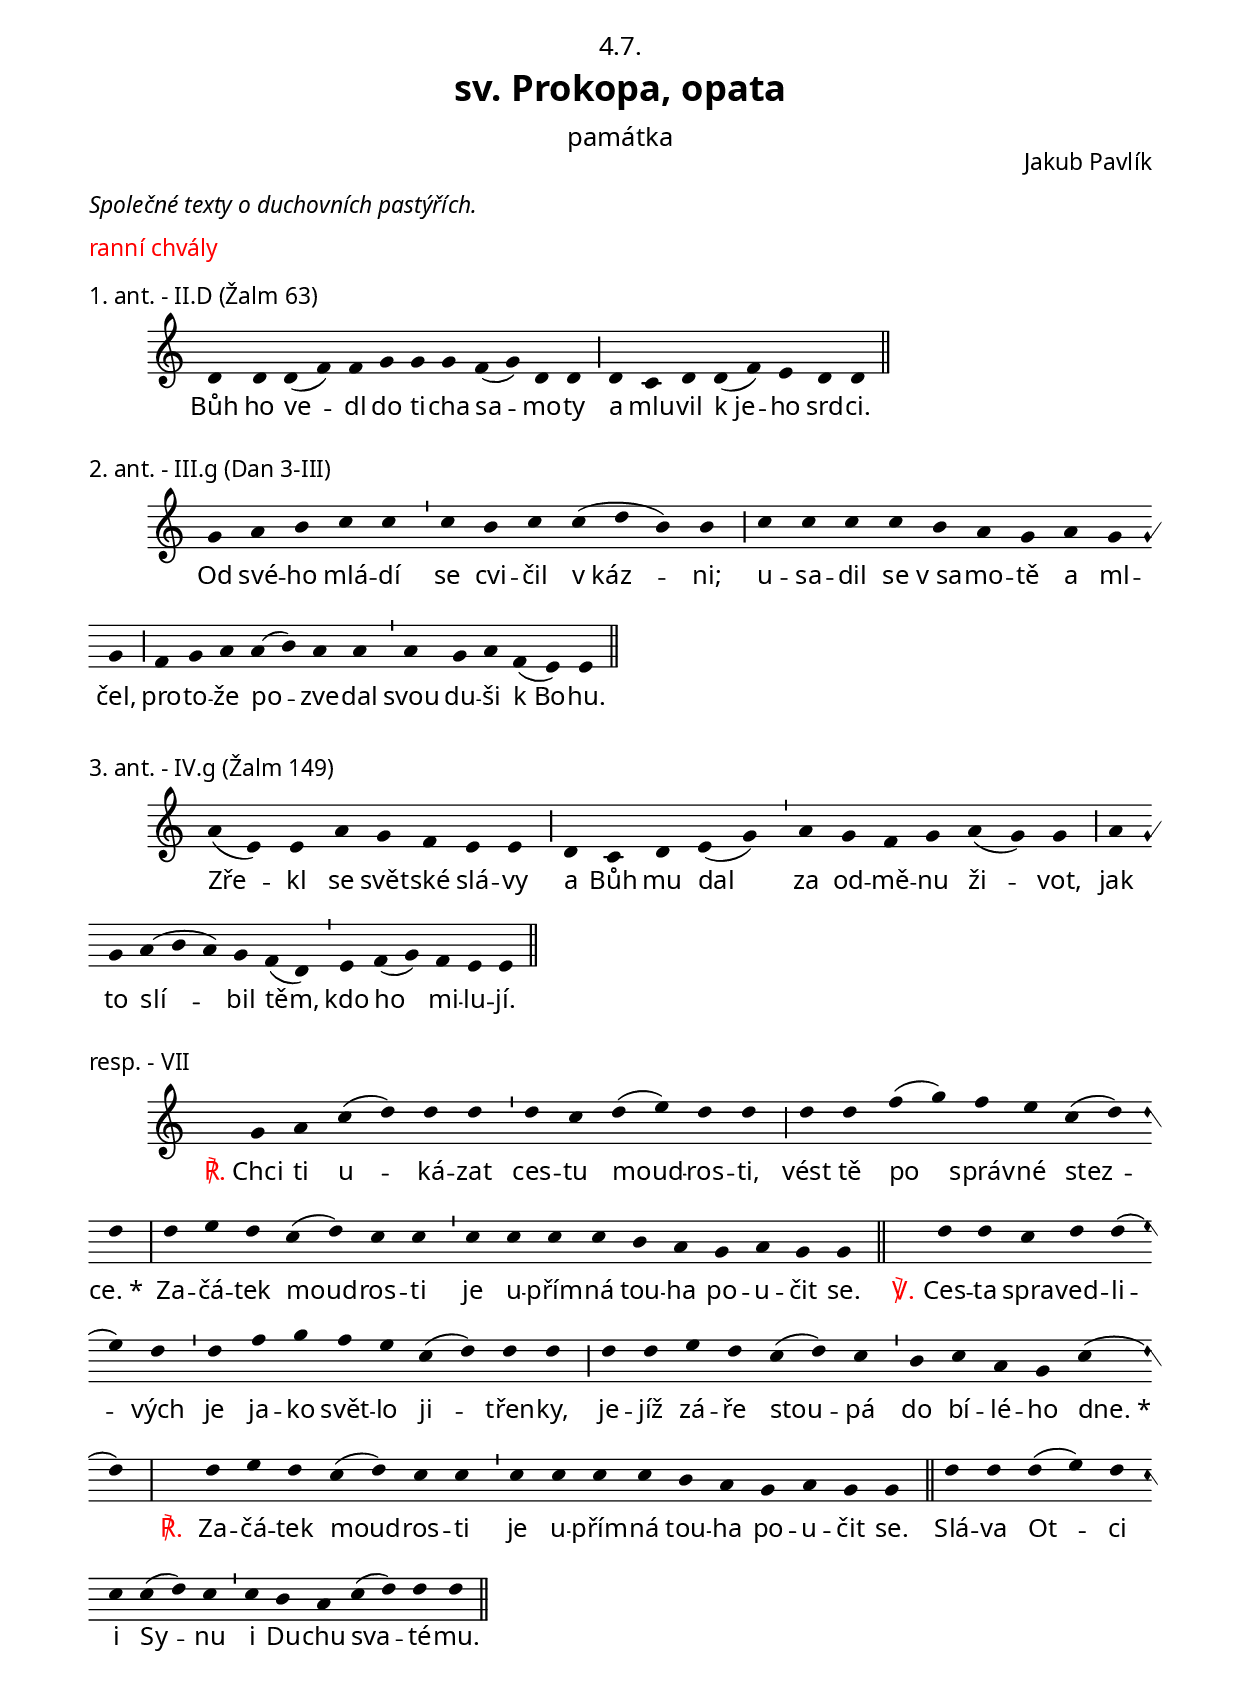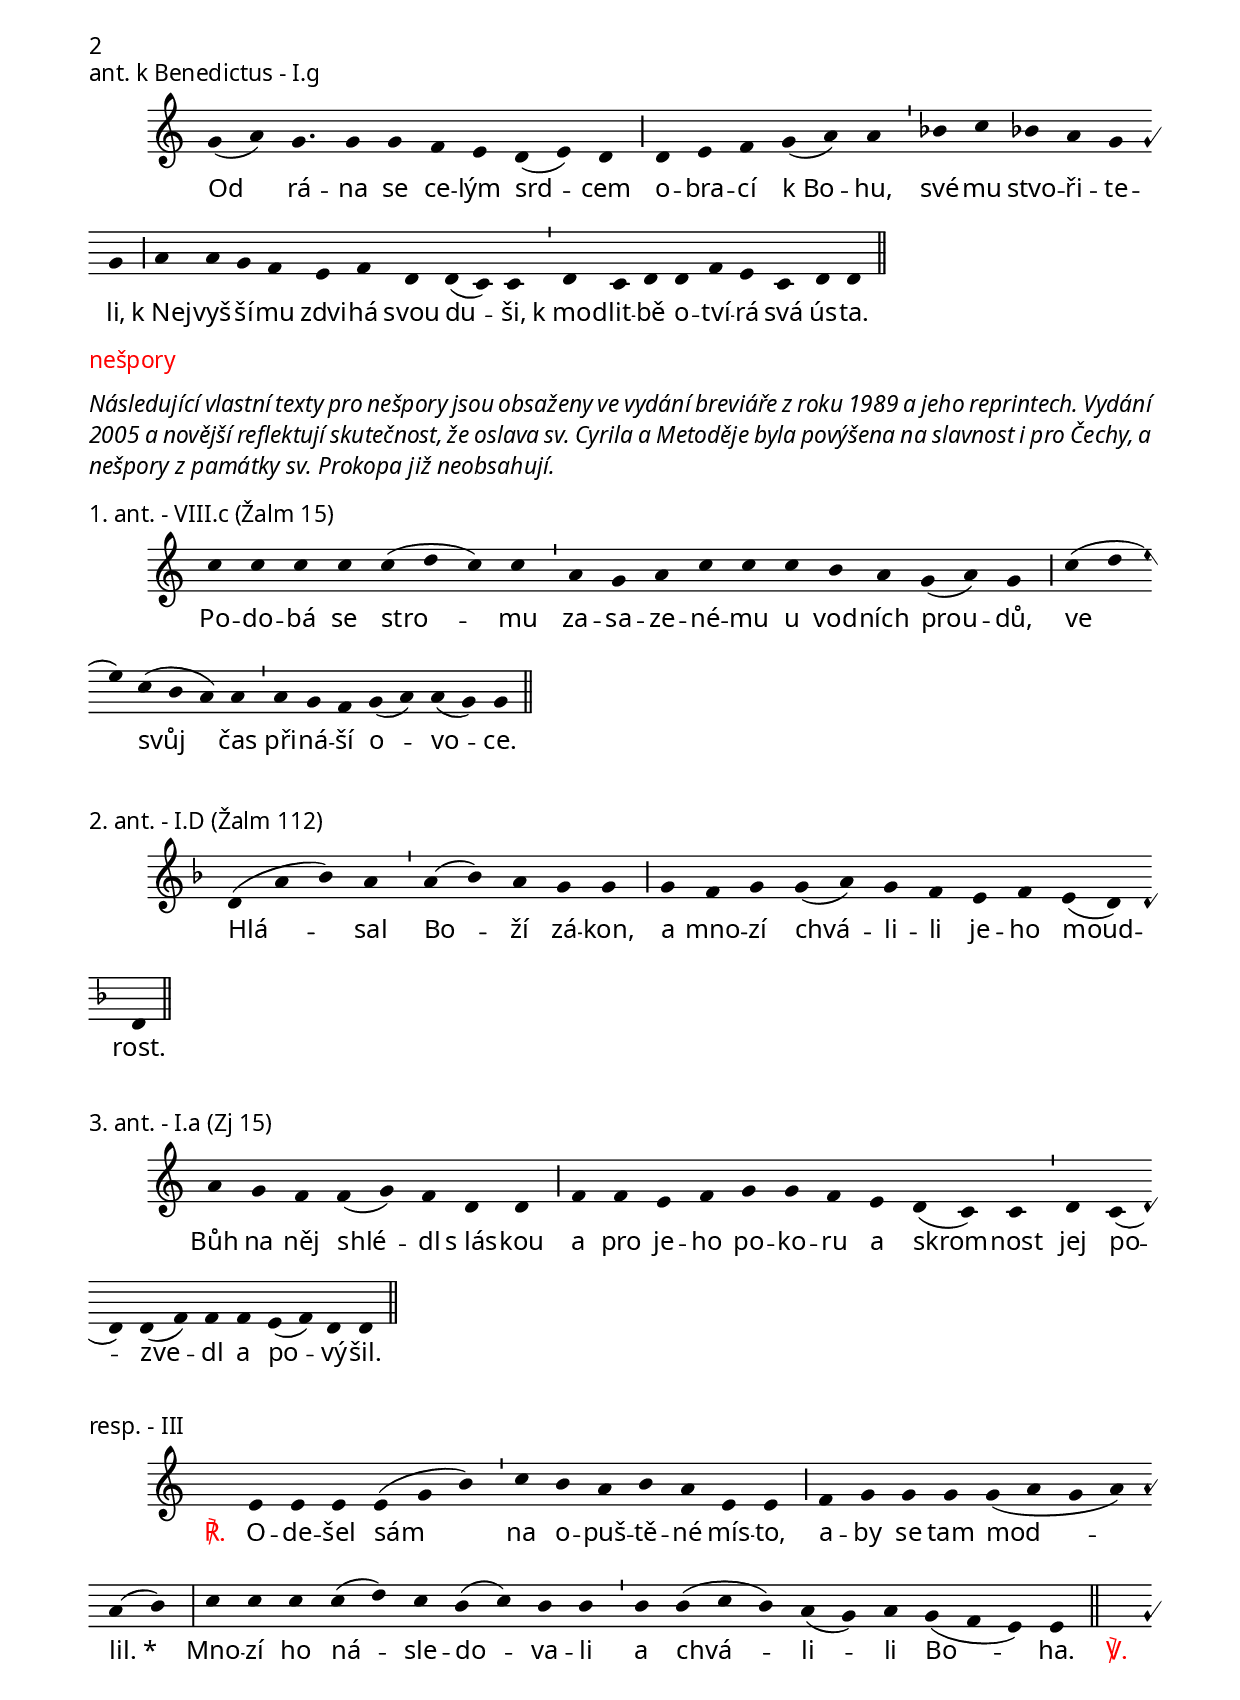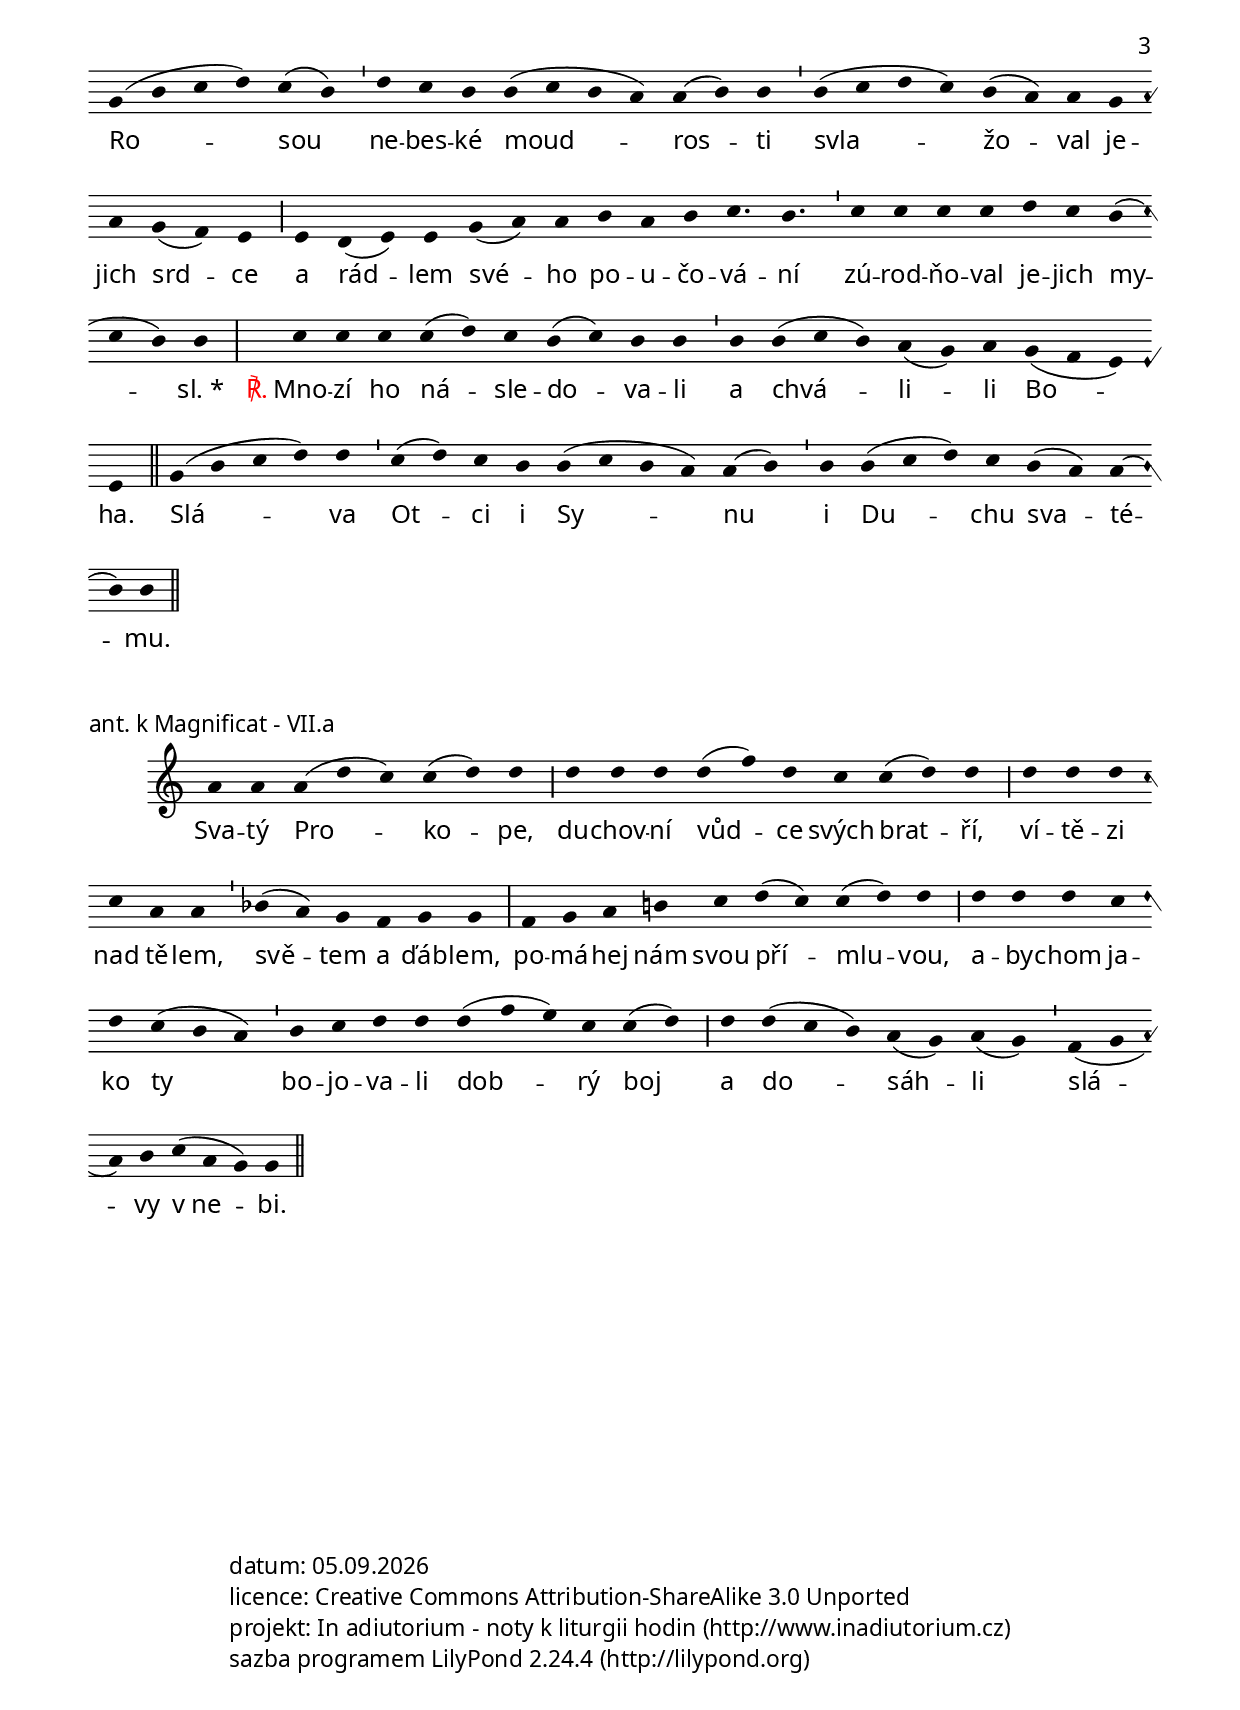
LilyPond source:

\version "2.15.37"

\include "../spolecne.ly"
\include "../dilyresponsorii.ly"

\header {
  title = \markup\titleSvatek
            "sv. Prokopa, opata"
            památka
            4.7.
  composer = "Jakub Pavlík"
}

\markup\communia #'(#:pastyr)

\markup {\nadpisHodinka {"ranní chvály"}}

\score {
  \relative c' {
    \choralniRezim
    d4 d d( f) f g g g f( g) d d \barMaior
    d c d d( f) e d d \barFinalis
  }
  \addlyrics {
    Bůh ho ve -- dl do ti -- cha sa -- mo -- ty
    a mlu -- vil k_je -- ho srd -- ci.
  }
  \header {
    quid = "1. ant."
    modus = "II"
    differentia = "D"
    psalmus = "Žalm 63"
    id = "rch-a1"
    piece = \markup {\sestavTitulek}
  }
}

\score {
  \relative c'' {
    \choralniRezim
    g4 a b c c \barMin
    c b c c( d b) b \barMaior
    c c c c b a g a g g \barMaior
    f g a a( b) a a \barMin
    a g a f( e) e \barFinalis
  }
  \addlyrics {
    Od své -- ho mlá -- dí
    se cvi -- čil v_káz -- ni;
    u -- sa -- dil se v_sa -- mo -- tě a ml -- čel,
    pro -- to -- že po -- zve -- dal
    svou du -- ši k_Bo -- hu.
  }
  \header {
    quid = "2. ant."
    modus = "III"
    differentia = "g"
    psalmus = "Dan 3-III"
    id = "rch-a2"
    piece = \markup {\sestavTitulek}
  }
}

\score {
  \relative c'' {
    \choralniRezim
    a4( e) e a g f e e \barMaior
    d c d e( g) \barMin a g f g a( g) g \barMaior
    a g a( b a) g f( d) \barMin e f( g) f e e \barFinalis
  }
  \addlyrics {
    Zře -- kl se svět -- ské slá -- vy
    a Bůh mu dal za od -- mě -- nu ži -- vot,
    jak to slí -- bil těm, kdo ho mi -- lu -- jí.
  }
  \header {
    quid = "3. ant."
    modus = "IV"
    differentia = "g"
    psalmus = "Žalm 149"
    placet = "2 ohledně melismat na _dal_ a _těm_ nevím"
    id = "rch-a3"
    piece = \markup {\sestavTitulek}
  }
}

\score {
  \relative c'' {
    \choralniRezim

    % R
    \neviditelna g
    g4 a c( d) d d \barMin d c d( e) d d \barMaior
    d d f( g) f e c( d) d \barMax
    d e d c( d) c c \barMin c c c c b a g a g g \barFinalis
    % V
    \neviditelna c
    d4 d c d d( e) d \barMin d f g f e c( d) d d \barMaior
    d d e d c( d) c \barMin b c a g c( d) \barMax
    % R
    \neviditelna e
    d e d c( d) c c \barMin c c c c b a g a g g \barFinalis
    % Slava
    d'4 d d( e) d c c( d) c \barMin
    c b a c( d) d d \barFinalis
  }
  \addlyrics {
    \Response Chci ti u -- ká -- zat ces -- tu moud -- ros -- ti,
    vést tě po správ -- né stez -- ce._*
    Za -- čá -- tek moud -- ros -- ti je u -- přím -- ná tou -- ha po -- u -- čit se.
    \Verse Ces -- ta spra -- ved -- li -- vých je ja -- ko svět -- lo ji -- třen -- ky,
    je -- jíž zá -- ře stou -- pá do bí -- lé -- ho dne._*
    \Response Za -- čá -- tek moud -- ros -- ti je u -- přím -- ná tou -- ha po -- u -- čit se.
    \textRespDoxologie
  }
  \header {
    quid = "resp."
    modus = "VII"
    id = "rch-r"
    piece = \markup {\sestavTitulekResp}
  }
}

\score {
  \relative c'' {
    \choralniRezim
    g4( a) g4. g4 g f e d( e) d \barMaior
    d e f g( a) a \barMin bes c bes a g g \barMaior
    a a g f e f d d( c) c \barMin
    d c d d f e c d d \barFinalis
  }
  \addlyrics {
    Od rá -- na se ce -- lým srd -- cem
    o -- bra -- cí k_Bo -- hu, své -- mu stvo -- ři -- te -- li,
    k_Nej -- vyš -- ší -- mu zdvi -- há svou du -- ši,
    k_mod -- lit -- bě o -- tví -- rá svá ús -- ta.
  }
  \header {
    quid = "ant. k Benedictus"
    modus = "I"
    differentia = "g"
    psalmus = ""
    id = "rch-aben"
    piece = \markup {\sestavTitulekBezZalmu}
  }
}

\markup {\nadpisHodinka {"nešpory"}}

\markup\justify\italic{
  Následující vlastní texty pro nešpory jsou obsaženy ve vydání breviáře
  z roku 1989 a jeho reprintech.
  Vydání 2005 a novější reflektují skutečnost, že oslava sv. Cyrila a Metoděje
  byla povýšena na slavnost i pro Čechy, a nešpory z památky sv. Prokopa již
  neobsahují.
}

\score {
  \relative c'' {
    \choralniRezim
    c4 c c c c( d c) c \barMin
    a g a c c c b a g( a) g \barMaior
    c( d e) c( b a) a \barMin
    a g f g( a) a( g) g \barFinalis
  }
  \addlyrics {
    Po -- do -- bá se stro -- mu
    za -- sa -- ze -- né -- mu u vod -- ních prou -- dů,
    ve svůj čas při -- ná -- ší o -- vo -- ce.
  }
  \header {
    quid = "1. ant."
    modus = "VIII"
    differentia = "c"
    psalmus = "Žalm 15"
    status = "zruseno"
    id = "ne-a1"
    piece = \markup {\sestavTitulek}
  }
}

\score {
  \relative c' {
    \choralniRezim
    \key f \major
    d4( a' bes) a \barMin a( bes) a g g \barMaior
    g f g g( a) g f e f e( d) d \barFinalis
  }
  \addlyrics {
    Hlá -- sal Bo -- ží zá -- kon,
    a mno -- zí chvá -- li -- li je -- ho moud -- rost.
  }
  \header {
    quid = "2. ant."
    modus = "I"
    differentia = "D"
    psalmus = "Žalm 112"
    status = "zruseno"
    id = "ne-a2"
    piece = \markup {\sestavTitulek}
  }
}

\score {
  \relative c'' {
    \choralniRezim
    a4 g f f( g) f d d \barMaior
    f f e f g g f e d( c) c \barMin
    d c( d) d( f) f f e( f) d d \barFinalis
  }
  \addlyrics {
    Bůh na něj shlé -- dl s_lás -- kou
    a pro je -- ho po -- ko -- ru a skrom -- nost
    jej po -- zve -- dl a po -- vý -- šil.
  }
  \header {
    quid = "3. ant."
    modus = "I"
    differentia = "a"
    psalmus = "Zj 15"
    status = "zruseno"
    id = "ne-a3"
    piece = \markup {\sestavTitulek}
  }
}

\score {
  \relative c' {
    \choralniRezim

    % R
    \neviditelna e
    e4 e e e( g b) \barMin c b a b a e e \barMaior
    f g g g g( a g a) a( b) \barMax
    c c c c( d) c b( c) b b \barMin b b( c b) a( g) a g( f e) e \barFinalis
    % V
    \neviditelna g
    g( b c d) c( b) \barMin d c b b( c b a) a( b) b \barMin
    b( c d c) b( a) a g a g( f) e \barMaior
    e d( e) e g( a) a b a b c4. b \barMin
    c4 c c c d c b( c b) b \barMax
    % R
    \neviditelna b
    c c c c( d) c b( c) b b \barMin b b( c b) a( g) a g( f e) e \barFinalis
    % Slava
    g4( b c d) d \barMin c( d) c b b( c b a) a( b) \barMin b b( c d) c b( a) a( b) b \barFinalis
  }
  \addlyrics {
    \Response O -- de -- šel sám na o -- puš -- tě -- né mís -- to,
    a -- by se tam mod -- lil._*
    Mno -- zí ho ná -- sle -- do -- va -- li a chvá -- li -- li Bo -- ha.
    \Verse Ro -- sou ne -- bes -- ké moud -- ros -- ti
    svla -- žo -- val je -- jich srd -- ce
    a rád -- lem své -- ho po -- u -- čo -- vá -- ní
    zú -- rod -- ňo -- val je -- jich my -- sl._*
    \Response Mno -- zí ho ná -- sle -- do -- va -- li a chvá -- li -- li Bo -- ha.
    \textRespDoxologie
  }
  \header {
    quid = "resp."
    modus = "III"
    status = "zruseno"
    placet = "4 opravdu hodně exotické"
    id = "ne-r"
    piece = \markup {\sestavTitulekResp}
  }
}

\score {
  \relative c'' {
    \choralniRezim
    a4 a a( d c) c( d) d \barMaior
    d d d d( f) d c c( d) d \barMaior
    d d d c a a \barMin bes( a) g f g g \barMax
    f g a b! c d( c) c( d) d \barMaior
    d d d c d c( b a) \barMin
    b c d d d( f e) c c( d) \barMaior
    d d( c b) a( g) a( g) \barMin f( g a) b c( a g) g \barFinalis
  }
  \addlyrics {
    Sva -- tý Pro -- ko -- pe,
    du -- chov -- ní vůd -- ce svých brat -- ří,
    ví -- tě -- zi nad tě -- lem, svě -- tem a ďáb -- lem,
    po -- má -- hej nám svou pří -- mlu -- vou,
    a -- by -- chom ja -- ko ty
    bo -- jo -- va -- li dob -- rý boj
    a do -- sáh -- li slá -- vy v_ne -- bi.
  }
  \header {
    quid = "ant. k Magnificat"
    modus = "VII"
    differentia = "a"
    psalmus = ""
    status = "zruseno"
    placet = "zejm. ta stupnice na _pomáhej nám svou přímluvou_ je nelibá"
    id = "ne-amag"
    piece = \markup {\sestavTitulekBezZalmu}
  }
}